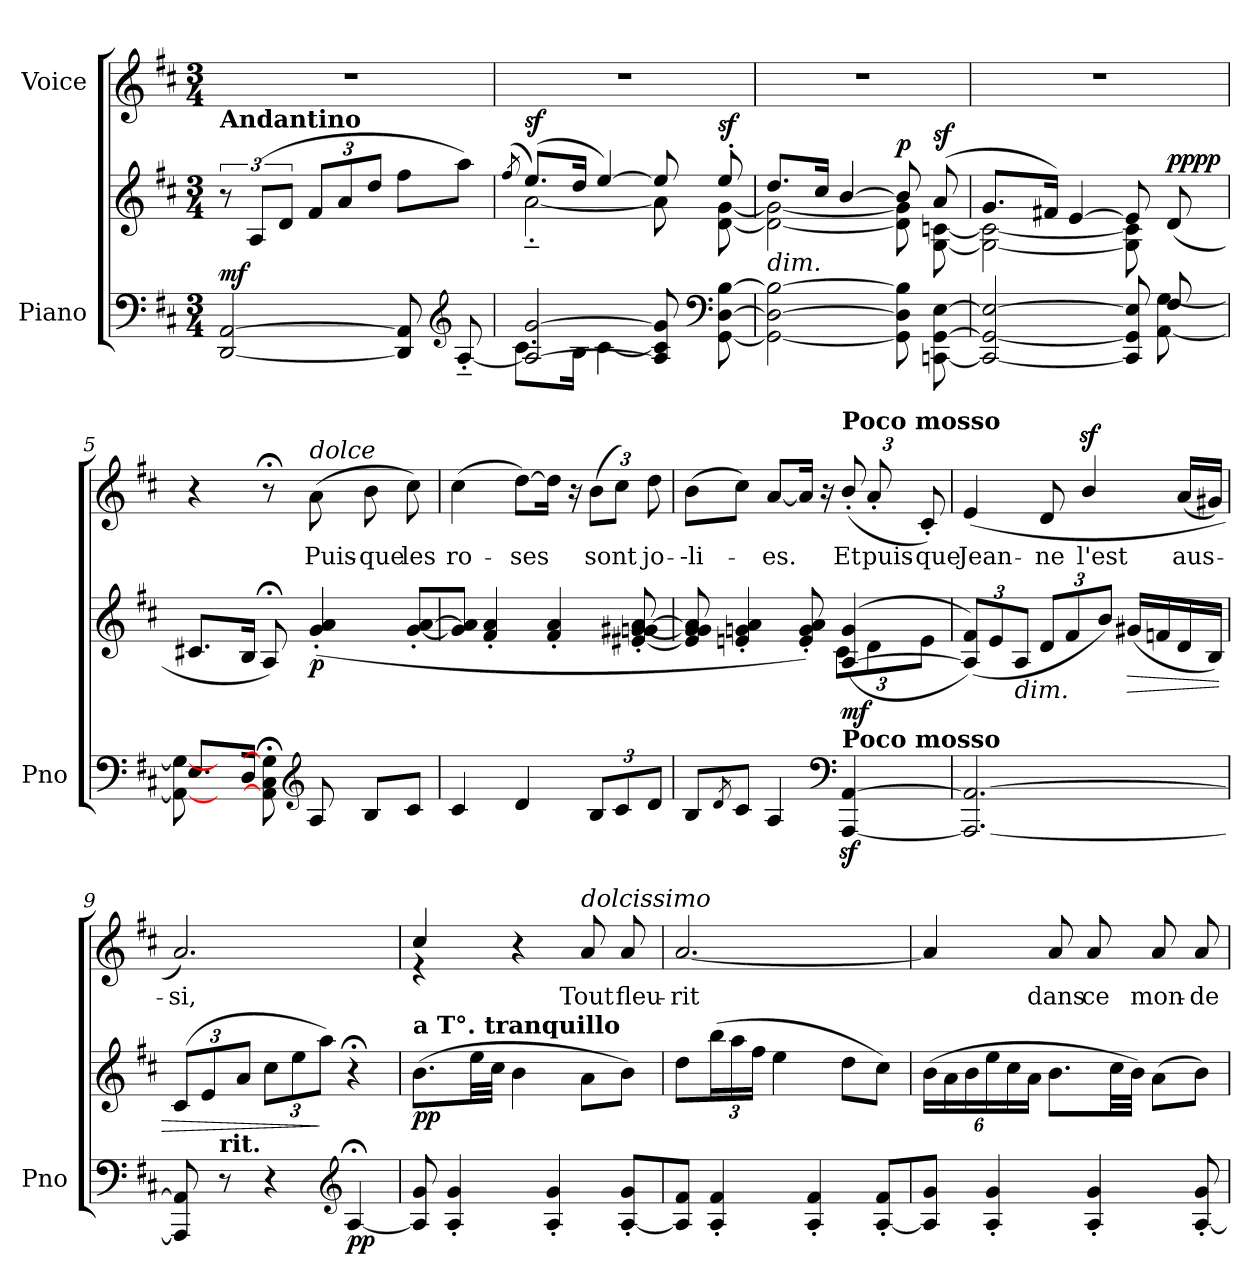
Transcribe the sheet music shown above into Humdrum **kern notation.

**kern	**kern	**dynam	**kern	**text
*part2	*part2	*part2	*part1	*part1
*staff3	*staff2	*staff2/3	*staff1	*staff1
*I"Piano	*	*	*I"Voice	*
*I'Pno	*	*	*	*
*clefF4	*clefG2	*	*clefG2	*
*k[f#c#]	*k[f#c#]	*	*k[f#c#]	*
*M3/4	*M3/4	*	*M3/4	*
=1	=1	=1	=1	=1
!	!LO:TX:a:B:t=Andantino	!	!	!
!	!	!LO:DY:a=2	!	!
[2DD/ [2AA/	12r	mf	2.r	.
.	(12A/L	.	.	.
.	12d/J	.	.	.
.	12f#/L	.	.	.
.	12a/	.	.	.
.	12dd/J	.	.	.
8DD/] 8AA/]	8ff#\L	.	.	.
*clefG2	*	*	*	*
[<8A'~/	8aa\J)	.	.	.
=2	=2	=2	=2	=2
.	(8qff#/	.	.	.
*^	*^	*	*	*
!	!	!	!	!LO:DY:a	!	!
2A/_ [2g/	8.c#\L	(>8.ee/L)	[<2a'~\	sf	2.r	.
.	16B\Jk	16dd/Jk	.	.	.	.
.	[>4c#\	[>4ee/)	.	.	.	.
8A/] 8c#/] 8g/]	4ryy	8ee/]	8a\]	.	.	.
*clefF4	*	*	*	*	*	*
!	!	!	!	!LO:DY:a	!	!
[8GG\ [>8D\ [>8B\	.	8ee'/	[8d\ [8g\	sf	.	.
*v	*v	*	*	*	*	*
=3	=3	=3	=3	=3	=3
!	!LO:TX:b:i:t=dim.	!	!	!	!
2GG\_ 2D\_ 2B\_	8.dd/L	2d\_ 2g\_	.	2.r	.
.	16cc#/Jk	.	.	.	.
.	[>4b/	.	.	.	.
!	!	!	!LO:DY:a	!	!
8GG\] 8D\] 8B\]	8b/]	8d\] 8g\]	p	.	.
!	!	!	!LO:DY:a	!	!
[8CCn\ [8GG\ [>8E\	(8a/	[8G\ [8cn\	sf	.	.
=4	=4	=4	=4	=4	=4
*^	*	*	*	*	*
2CC/_ 2GG/_ 2E/_	8ryy	8.g/L	2G\_ 2c\_	.	2.r	.
*v	*v	*	*	*	*	*
.	16f#X/Jk)	.	.	.	.
.	[>4e/	.	.	.	.
8CC/] 8GG/] 8E/]	8e/]	8G\] 8c\]	.	.	.
*^	*	*	*	*	*
!	!	!	!	!LO:DY:b=2	!	!
!	!	!	!	!LO:DY:n=1:a	!	!
8F#/	[8AA\ [>8G\	(8d/	8ryy	pp pp	.	.
*	*	*v	*v	*	*	*
=5	=5	=5	=5	=5	=5
8.E/L	8AA\_ 8G\_	8.c#X/L	.	4r	.
.	2ryy	.	.	.	.
16D/Jk	.	16B/Jk	.	.	.
8AA\];< 8C#\;< 8G\];<	.	8A;</)	.	8r;<	.
*clefG2	*	*	*	*	*
!	!	!	!	!LO:TX:a:i:t=dolce	!
!	!	!	!LO:DY:b	!	!
8A/	.	(4g/'> 4a/'>	p	(8a\	Puis-
8B/L	.	.	.	8b\	-que
8c#/J	8ryy	[8g/'> [8a/'>L	.	8cc#\)	les
*v	*v	*	*	*	*
=6	=6	=6	=6	=6
4c#/	8g/] 8a/]J	.	(4cc#\	ro-
.	4f#/'> 4a/'>	.	.	.
4d/	.	.	[8dd\L)	-ses
.	4f#/'> 4a/'>	.	16dd\Jk]	.
.	.	.	16r	.
*Xbrackettup	*	*	*Xbrackettup	*
12B/L	.	.	(12b\L	sont
12c#/	.	.	12cc#\J)	.
.	[8e#X/'> [8gn/'> 8g#X/'> [8a/'>	.	.	.
12d/J	.	.	12dd\	jo-
=7	=7	=7	=7	=7
*	*^	*	*	*
8B/L	8e#/] 8g/] 8g/ 8a/]	2ryy	.	(8b\L	--li-
8qd/	.	.	.	.	.
8c#/J	4en/'> 4gn/'> 4a/'>	.	.	8cc#\J)	.
4A/	.	.	.	[<8a/L	-es.
.	8e/'> 8g/'> 8a/'>)	.	.	16a/Jk]	.
.	.	.	.	16r	.
*clefF4	*	*	*	*	*
*	*	*Xbrackettup	*	*	*
!	!	!	!	!LO:TX:a:B:t=Poco   mosso	!
!	!LO:TX:b:B:t=Poco   mosso	!	!	!	!
!	!	!	!LO:DY:b	!	!
[<4AAA/z< [>4AA/z<	(([<4A/ 4g/	12c#\L	mf	(>12b'>/	Et
.	.	12d\	.	12a'>/	puis-
.	.	12e\J	.	12c#'>/)	-que
*	*v	*v	*	*	*
=8	=8	=8	=8	=8
2.AAA/_ 2.AA/_	(<12A/] 12f#/L))	.	(>4e/	Jean-
.	12e/	.	.	.
!	!LO:TX:b:i:t=dim.	!	!	!
.	12A/J	.	.	.
.	12d/L	.	8d/	-ne
.	12f#/	.	.	.
.	.	.	4bz>/	l'est
.	12b/J)	.	.	.
!	!	!LO:HP:b	!	!
.	(<16g#X/LL	>	.	.
.	16fn/	.	.	.
.	16d/	.	(<16a/LL	aus-
.	16B/JJ)	.	16g#X/JJ)	.
=9	=9	=9	=9	=9
8AAA/] 8AA/]	(12c#/L	.	2.a/)	-si,
.	12e/	.	.	.
!LO:TX:a:B:t=rit.	!	!	!	!
8r	.	.	.	.
.	12a/J	.	.	.
*	*brackettup	*	*	*
4r	12cc#\L	.	.	.
.	12ee\	.	.	.
.	12aa\J)	]	.	.
*clefG2	*	*	*	*
!	!	!LO:DY:b=2	!	!
[4A;</	4r;<	pp	.	.
=10	=10	=10	=10	=10
!	!LO:TX:a:B:t=a  T°.  tranquillo	!	!	!
!	!	!LO:DY:b	!LO:N:head=open	!
*	*	*	*^	*
8A/] 8g/	(8.b\L	pp	4cc#	4r	.
4A/' 4g/'	.	.	.	.	.
.	32ee\LL	.	.	.	.
.	32cc#\JJJ	.	.	.	.
.	4b\	.	4r	2ryy	.
4A/' 4g/'	.	.	.	.	.
!	!	!	!LO:TX:a:i:t=dolcissimo	!	!
.	8a\L	.	8a/	.	Tout
[8A/' 8g/'L	8b\J)	.	8a/	.	fleu-
*	*	*	*v	*v	*
=11	=11	=11	=11	=11
8A/] 8f#/J	8dd\L	.	[2.a/	-rit
4A/' 4f#/'	(24bb\L	.	.	.
.	24aa\	.	.	.
.	24ff#\JJ	.	.	.
.	4ee\	.	.	.
4A/' 4f#/'	.	.	.	.
.	8dd\L	.	.	.
[8A/' 8f#/'L	8cc#\J)	.	.	.
=12	=12	=12	=12	=12
8A/] 8g/J	(24b\LL	.	4a/]	.
.	24a\	.	.	.
.	24b\	.	.	.
4A/' 4g/'	24ee\	.	.	.
.	24cc#\	.	.	.
.	24a\JJ	.	.	.
.	8.b\L	.	8a/	dans
4A/' 4g/'	.	.	8a/	ce
.	32cc#\LL	.	.	.
.	32b\JJJ)	.	.	.
.	(>8a\L	.	8a/	mon-
[8A/' 8g/'	8b\J)	.	8a/	-de-
=	=	=	=	=
*-	*-	*-	*-	*-
